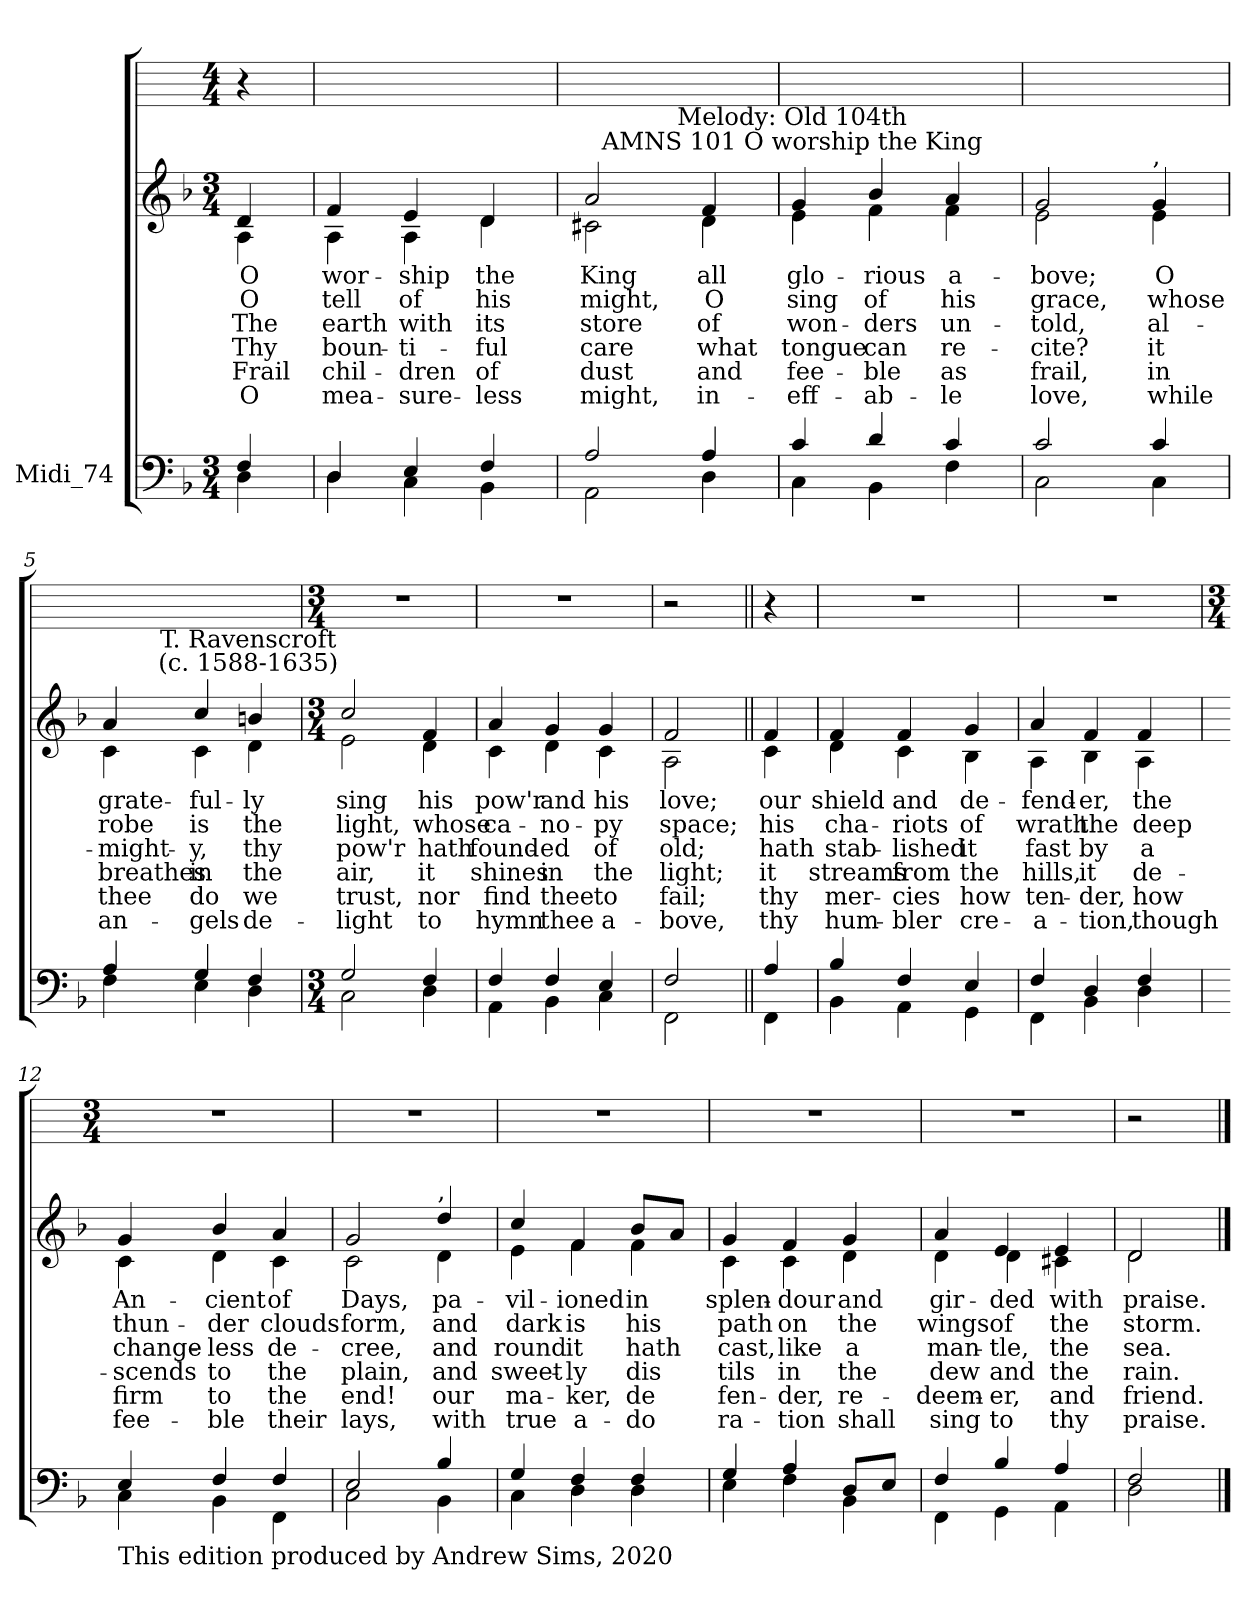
**kern	**kern	**text	**text	**text	**text	**text	**text	**kern
*part3	*part2	*part2	*part2	*part2	*part2	*part2	*part2	*part1
*staff3	*staff2	*staff2	*staff2	*staff2	*staff2	*staff2	*staff2	*staff1
*I"Midi_74	*	*	*	*	*	*	*	*
*clefF4	*clefG2	*	*	*	*	*	*	*
*k[b-]	*k[b-]	*	*	*	*	*	*	*
*F:	*F:	*	*	*	*	*	*	*
*M3/4	*M3/4	*	*	*	*	*	*	*M4/4
=	=	=	=	=	=	=	=	=
*^	*	*	*	*	*	*	*	*
!	!	!LO:TX:a:cj:t=Robert Grant\n(1779-1838)	!	!	!	!	!	!	!
!	!	!	!LO:LY:b	!LO:LY:b	!LO:LY:b	!LO:LY:b	!LO:LY:b	!LO:LY:b	!
*	*	*^	*	*	*	*	*	*	*
4F/	4D\	4d/	4A\	O	O	The	Thy	Frail	O	4r
=1	=1	=1	=1	=1	=1	=1	=1	=1	=1	=1
!	!	!	!	!LO:LY:b	!LO:LY:b	!LO:LY:b	!LO:LY:b	!LO:LY:b	!LO:LY:b	!
4D/	4D\	4f/	4A\	wor-	-tell	earth	boun-	-chil-	-mea-	2.r
!	!	!	!	!LO:LY:b	!LO:LY:b	!LO:LY:b	!LO:LY:b	!LO:LY:b	!LO:LY:b	!
4E/	4C\	4e/	4A\	-ship	of	with	ti-	-dren	sure-	.
!	!	!	!	!LO:LY:b	!LO:LY:b	!LO:LY:b	!LO:LY:b	!LO:LY:b	!LO:LY:b	!
4F/	4BB-\	4d/	4d\	-the	his	its	ful	of	less	.
=2	=2	=2	=2	=2	=2	=2	=2	=2	=2	=2
!	!	!	!	!LO:LY:b	!LO:LY:b	!LO:LY:b	!LO:LY:b	!LO:LY:b	!LO:LY:b	!
2A/	2AA\	2a/	2c#X\	King	might,	store	care	dust	might,	2.r
!	!	!	!	!LO:LY:b	!LO:LY:b	!LO:LY:b	!LO:LY:b	!LO:LY:b	!LO:LY:b	!
4A/	4D\	4f/	4d\	all	O	of	what	and	in-	.
=3	=3	=3	=3	=3	=3	=3	=3	=3	=3	=3
!	!	!LO:TX:a:cj:t=AMNS 101 O worship the King	!	!	!	!	!	!	!	!
!	!	!LO:TX:a:cj:t=Melody&colon; Old 104th	!	!	!	!	!	!	!	!
!	!	!	!	!LO:LY:b	!LO:LY:b	!LO:LY:b	!LO:LY:b	!LO:LY:b	!LO:LY:b	!
4c/	4C\	4g/	4e\	-glo-	-sing	won-	-tongue	fee-	-eff-	2.r
!	!	!	!	!LO:LY:b	!LO:LY:b	!LO:LY:b	!LO:LY:b	!LO:LY:b	!LO:LY:b	!
4d/	4BB-\	4b-/	4f\	-rious	of	ders	can	ble	ab-	.
!	!	!	!	!LO:LY:b	!LO:LY:b	!LO:LY:b	!LO:LY:b	!LO:LY:b	!LO:LY:b	!
4c/	4F\	4a/	4f\	-a-	-his	un-	-re-	-as	le	.
=4	=4	=4	=4	=4	=4	=4	=4	=4	=4	=4
!	!	!	!	!LO:LY:b	!LO:LY:b	!LO:LY:b	!LO:LY:b	!LO:LY:b	!LO:LY:b	!
2c/	2C\	2g/	2e\	bove;	grace,	told,	cite?	frail,	love,	2.r
!	!	!LO:TX:a:t=,	!	!	!	!	!	!	!	!
!	!	!	!	!LO:LY:b	!LO:LY:b	!LO:LY:b	!LO:LY:b	!LO:LY:b	!LO:LY:b	!
4c/	4C\	4g/	4e\	O	whose	al-	-it	in	while	.
=5	=5	=5	=5	=5	=5	=5	=5	=5	=5	=5
!	!	!	!	!LO:LY:b	!LO:LY:b	!LO:LY:b	!LO:LY:b	!LO:LY:b	!LO:LY:b	!
4A/	4F\	4a/	4c\	grate-	-robe	might-	-breathes	thee	an-	2.r
!	!	!	!	!LO:LY:b	!LO:LY:b	!LO:LY:b	!LO:LY:b	!LO:LY:b	!LO:LY:b	!
4G/	4E\	4cc/	4c\	-ful-	-is	y,	in	do	gels	.
!	!	!LO:TX:a:cj:t=T. Ravenscroft\n(c. 1588-1635)	!	!	!	!	!	!	!	!
!	!	!	!	!LO:LY:b	!LO:LY:b	!LO:LY:b	!LO:LY:b	!LO:LY:b	!LO:LY:b	!
4F/	4D\	4bn/	4d\	ly	the	thy	the	we	de-	.
!!LO:LB:g=z
=6	=6	=6	=6	=6	=6	=6	=6	=6	=6	=6
*M3/4	*	*M3/4	*	*	*	*	*	*	*	*M3/4
!	!	!	!	!LO:LY:b	!LO:LY:b	!LO:LY:b	!LO:LY:b	!LO:LY:b	!LO:LY:b	!
2G/	2C\	2cc/	2e\	-sing	light,	pow'r	air,	trust,	light	2.r
!	!	!	!	!LO:LY:b	!LO:LY:b	!LO:LY:b	!LO:LY:b	!LO:LY:b	!LO:LY:b	!
4F/	4D\	4f/	4d\	his	whose	hath	it	nor	to	.
=7	=7	=7	=7	=7	=7	=7	=7	=7	=7	=7
!	!	!	!	!LO:LY:b	!LO:LY:b	!LO:LY:b	!LO:LY:b	!LO:LY:b	!LO:LY:b	!
4F/	4AA\	4a/	4c\	pow'r	ca-	-found-	-shines	find	hymn	2.r
!	!	!	!	!LO:LY:b	!LO:LY:b	!LO:LY:b	!LO:LY:b	!LO:LY:b	!LO:LY:b	!
4F/	4BB-\	4g/	4d\	and	no-	-ed	in	thee	thee	.
!	!	!	!	!LO:LY:b	!LO:LY:b	!LO:LY:b	!LO:LY:b	!LO:LY:b	!LO:LY:b	!
4E/	4C\	4g/	4c\	his	py	of	the	to	a-	.
=8	=8	=8	=8	=8	=8	=8	=8	=8	=8	=8
!	!	!	!	!LO:LY:b	!LO:LY:b	!LO:LY:b	!LO:LY:b	!LO:LY:b	!LO:LY:b	!
2F/	2FF\	2f/	2A\	-love;	space;	old;	light;	fail;	bove,	2r
=9||	=9||	=9||	=9||	=9||	=9||	=9||	=9||	=9||	=9||	=9||
!	!	!	!	!LO:LY:b	!LO:LY:b	!LO:LY:b	!LO:LY:b	!LO:LY:b	!LO:LY:b	!
4A/	4FF\	4f/	4c\	our	his	hath	it	thy	thy	4r
=10	=10	=10	=10	=10	=10	=10	=10	=10	=10	=10
!	!	!	!	!LO:LY:b	!LO:LY:b	!LO:LY:b	!LO:LY:b	!LO:LY:b	!LO:LY:b	!
4B-/	4BB-\	4f/	4d\	shield	cha-	-stab-	-streams	mer-	-hum-	2.r
!	!	!	!	!LO:LY:b	!LO:LY:b	!LO:LY:b	!LO:LY:b	!LO:LY:b	!LO:LY:b	!
4F/	4AA\	4f/	4c\	-and	riots	lished	from	cies	bler	.
!	!	!	!	!LO:LY:b	!LO:LY:b	!LO:LY:b	!LO:LY:b	!LO:LY:b	!LO:LY:b	!
4E/	4GG\	4g/	4B-\	de-	-of	it	the	how	cre-	.
=11	=11	=11	=11	=11	=11	=11	=11	=11	=11	=11
!	!	!	!	!LO:LY:b	!LO:LY:b	!LO:LY:b	!LO:LY:b	!LO:LY:b	!LO:LY:b	!
4F/	4FF\	4a/	4A\	-fend-	-wrath	fast	hills,	ten-	-a-	2.r
!	!	!	!	!LO:LY:b	!LO:LY:b	!LO:LY:b	!LO:LY:b	!LO:LY:b	!LO:LY:b	!
4D/	4BB-\	4f/	4B-\	-er,	the	by	it	der,	tion,	.
!	!	!	!	!LO:LY:b	!LO:LY:b	!LO:LY:b	!LO:LY:b	!LO:LY:b	!LO:LY:b	!
4F/	4D\	4f/	4A\	the	deep	a	de-	-how	though	.
!!LO:LB:g=z
=12	=12	=12	=12	=12	=12	=12	=12	=12	=12	=12
*	*	*	*	*	*	*	*	*	*	*M3/4
!LO:TX:b:t=This edition produced by Andrew Sims, 2020	!	!	!	!	!	!	!	!	!	!
!	!	!	!	!LO:LY:b	!LO:LY:b	!LO:LY:b	!LO:LY:b	!LO:LY:b	!LO:LY:b	!
4E/	4C\	4g/	4c\	An-	-thun-	-change-	-scends	firm	fee-	2.r
!	!	!	!	!LO:LY:b	!LO:LY:b	!LO:LY:b	!LO:LY:b	!LO:LY:b	!LO:LY:b	!
4F/	4BB-\	4b-/	4d\	-cient	der	less	to	to	ble	.
!	!	!	!	!LO:LY:b	!LO:LY:b	!LO:LY:b	!LO:LY:b	!LO:LY:b	!LO:LY:b	!
4F/	4FF\	4a/	4c\	of	clouds	de-	-the	the	their	.
=13	=13	=13	=13	=13	=13	=13	=13	=13	=13	=13
!	!	!	!	!LO:LY:b	!LO:LY:b	!LO:LY:b	!LO:LY:b	!LO:LY:b	!LO:LY:b	!
2E/	2C\	2g/	2c\	Days,	form,	cree,	plain,	end!	lays,	2.r
!	!	!LO:TX:a:t=,	!	!	!	!	!	!	!	!
!	!	!	!	!LO:LY:b	!LO:LY:b	!LO:LY:b	!LO:LY:b	!LO:LY:b	!LO:LY:b	!
4B-/	4BB-\	4dd/	4d\	pa-	-and	and	and	our	with	.
=14	=14	=14	=14	=14	=14	=14	=14	=14	=14	=14
!	!	!	!	!LO:LY:b	!LO:LY:b	!LO:LY:b	!LO:LY:b	!LO:LY:b	!LO:LY:b	!
4G/	4C\	4cc/	4e\	vil-	-dark	round	sweet-	-ma-	-true	2.r
!	!	!	!	!LO:LY:b	!LO:LY:b	!LO:LY:b	!LO:LY:b	!LO:LY:b	!LO:LY:b	!
4F/	4D\	4f/	4f\	ioned	is	it	ly	ker,	a-	.
!	!	!	!	!LO:LY:b	!LO:LY:b	!LO:LY:b	!LO:LY:b	!LO:LY:b	!LO:LY:b	!
4F/	4D\	8b-/L	4f\	-in	his	hath	dis	de	do	.
.	.	8a/J	.	.	.	.	.	.	.	.
=15	=15	=15	=15	=15	=15	=15	=15	=15	=15	=15
!	!	!	!	!LO:LY:b	!LO:LY:b	!LO:LY:b	!LO:LY:b	!LO:LY:b	!LO:LY:b	!
4G/	4E\	4g/	4c\	splen-	-path	cast,	tils	fen-	-ra-	2.r
!	!	!	!	!LO:LY:b	!LO:LY:b	!LO:LY:b	!LO:LY:b	!LO:LY:b	!LO:LY:b	!
4A/	4F\	4f/	4c\	-dour	on	like	in	der,	tion	.
!	!	!	!	!LO:LY:b	!LO:LY:b	!LO:LY:b	!LO:LY:b	!LO:LY:b	!LO:LY:b	!
8D/L	4BB-\	4g/	4d\	and	the	a	the	re-	-shall	.
8E/J	.	.	.	.	.	.	.	.	.	.
=16	=16	=16	=16	=16	=16	=16	=16	=16	=16	=16
!	!	!	!	!LO:LY:b	!LO:LY:b	!LO:LY:b	!LO:LY:b	!LO:LY:b	!LO:LY:b	!
4F/	4FF\	4a/	4d\	gir-	-wings	man-	-dew	deem-	-sing	2.r
!	!	!	!	!LO:LY:b	!LO:LY:b	!LO:LY:b	!LO:LY:b	!LO:LY:b	!LO:LY:b	!
4B-/	4GG\	4e/	4d\	ded	of	tle,	and	er,	to	.
!	!	!	!	!LO:LY:b	!LO:LY:b	!LO:LY:b	!LO:LY:b	!LO:LY:b	!LO:LY:b	!
4A/	4AA\	4e/	4c#X\	with	the	the	the	and	thy	.
=17	=17	=17	=17	=17	=17	=17	=17	=17	=17	=17
!	!	!	!	!LO:LY:b	!LO:LY:b	!LO:LY:b	!LO:LY:b	!LO:LY:b	!LO:LY:b	!
2F/	2D\	2d/	2d\	praise.	storm.	sea.	rain.	friend.	praise.	2r
*v	*v	*	*	*	*	*	*	*	*	*
*	*v	*v	*	*	*	*	*	*	*
==	==	==	==	==	==	==	==	==
*-	*-	*-	*-	*-	*-	*-	*-	*-
